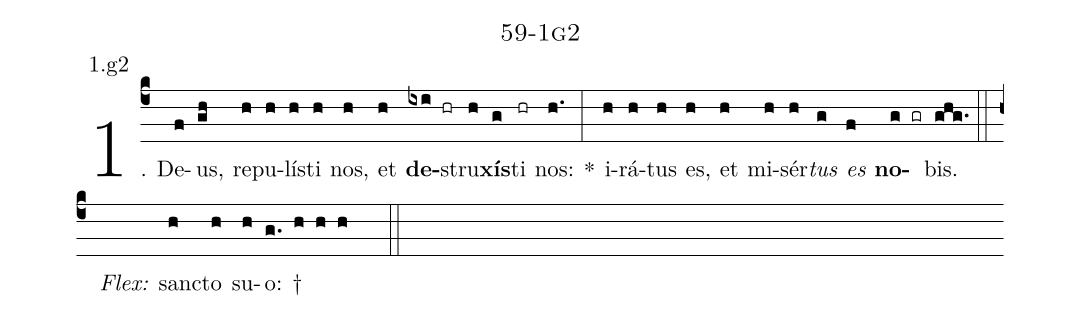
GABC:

name: 59-1g2;
annotation: 1.g2;
%%
(c4)1. De(f)us,(gh) re(h)pu(h)lís(h)ti(h) nos,(h) et(h) <b>de</b>(ixi hr)stru(h)<b>xís</b>(g)ti(hr) nos:(h.) *(:) i(h)rá(h)tus(h) es,(h) et(h) mi(h)sér(h)<i>tus</i>(g) <i>es</i>(f) <b>no</b>(g gr)bis.(ghg.) (::)
<i>Flex:</i>()  sanc(h)to(h) su(h)o: †(g. h h h  ::)
